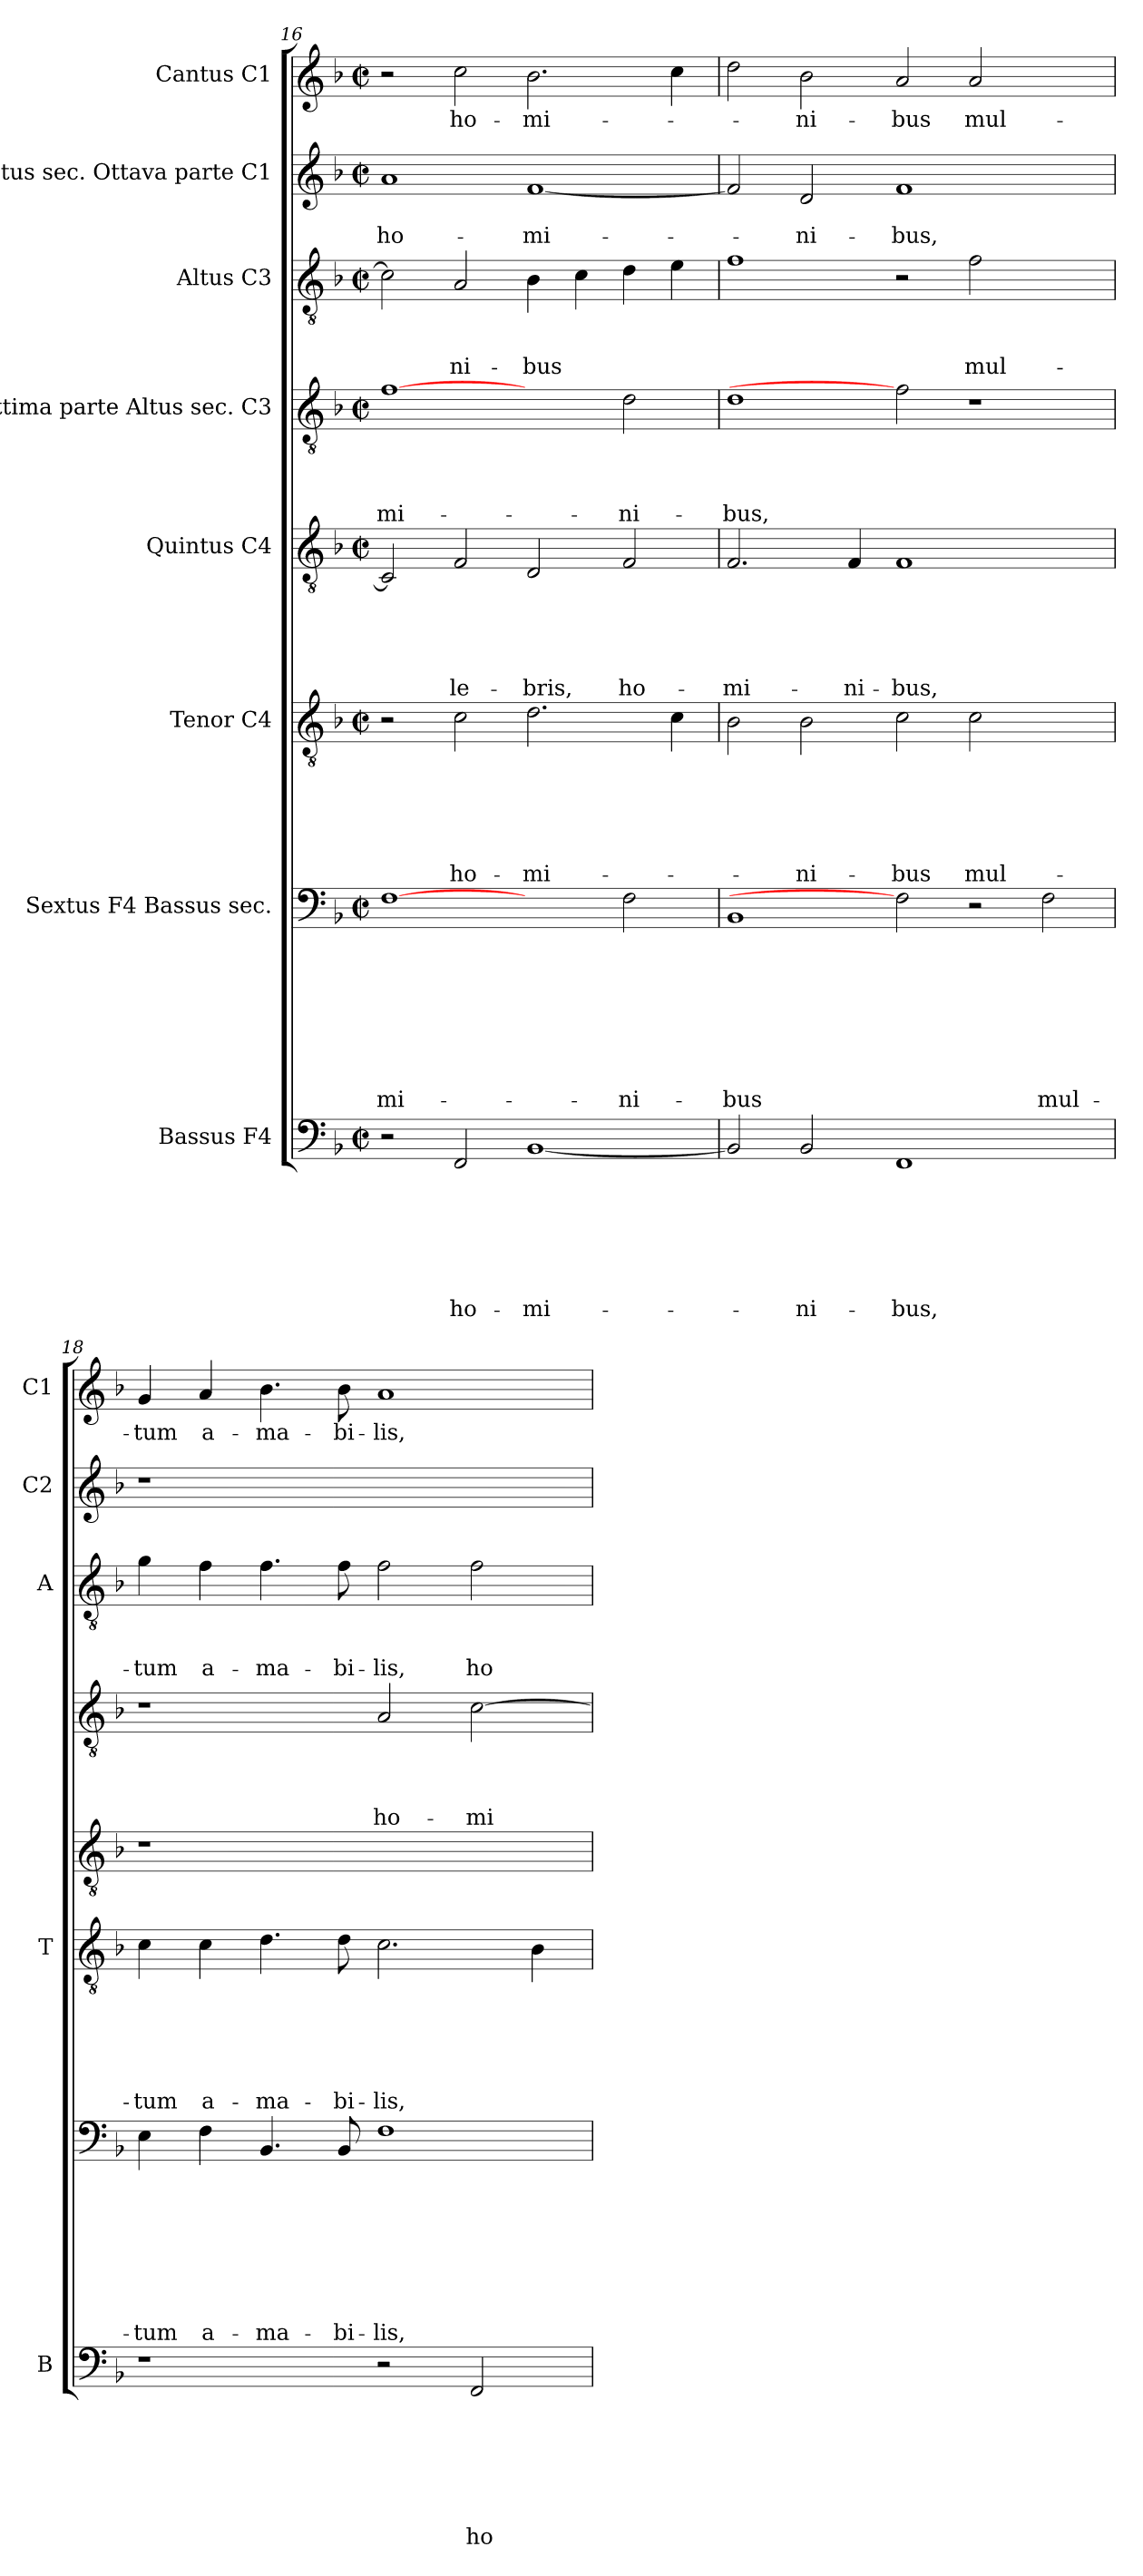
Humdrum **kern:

**kern	**text	**text	**text	**text	**text	**text	**text	**kern	**text	**text	**text	**text	**text	**text	**text	**text	**kern	**text	**text	**text	**text	**text	**text	**kern	**text	**text	**text	**text	**text	**kern	**text	**text	**text	**text	**kern	**text	**text	**text	**kern	**text	**text	**kern	**text
*part8	*part8	*part8	*part8	*part8	*part8	*part8	*part8	*part7	*part7	*part7	*part7	*part7	*part7	*part7	*part7	*part7	*part6	*part6	*part6	*part6	*part6	*part6	*part6	*part5	*part5	*part5	*part5	*part5	*part5	*part4	*part4	*part4	*part4	*part4	*part3	*part3	*part3	*part3	*part2	*part2	*part2	*part1	*part1
*staff8	*staff8	*staff8	*staff8	*staff8	*staff8	*staff8	*staff8	*staff7	*staff7	*staff7	*staff7	*staff7	*staff7	*staff7	*staff7	*staff7	*staff6	*staff6	*staff6	*staff6	*staff6	*staff6	*staff6	*staff5	*staff5	*staff5	*staff5	*staff5	*staff5	*staff4	*staff4	*staff4	*staff4	*staff4	*staff3	*staff3	*staff3	*staff3	*staff2	*staff2	*staff2	*staff1	*staff1
*I"Bassus F4	*	*	*	*	*	*	*	*I"Sextus F4 Bassus sec.	*	*	*	*	*	*	*	*	*I"Tenor C4	*	*	*	*	*	*	*I"Quintus C4	*	*	*	*	*	*I"Settima parte Altus sec. C3	*	*	*	*	*I"Altus C3	*	*	*	*I"Cantus sec. Ottava parte C1	*	*	*I"Cantus C1	*
*I'B	*	*	*	*	*	*	*	*	*	*	*	*	*	*	*	*	*I'T	*	*	*	*	*	*	*	*	*	*	*	*	*	*	*	*	*	*I'A	*	*	*	*I'C2	*	*	*I'C1	*
*clefF4	*	*	*	*	*	*	*	*clefF4	*	*	*	*	*	*	*	*	*clefGv2	*	*	*	*	*	*	*clefGv2	*	*	*	*	*	*clefGv2	*	*	*	*	*clefGv2	*	*	*	*clefG2	*	*	*clefG2	*
*k[b-]	*	*	*	*	*	*	*	*k[b-]	*	*	*	*	*	*	*	*	*k[b-]	*	*	*	*	*	*	*k[b-]	*	*	*	*	*	*k[b-]	*	*	*	*	*k[b-]	*	*	*	*k[b-]	*	*	*k[b-]	*
*F:	*	*	*	*	*	*	*	*F:	*	*	*	*	*	*	*	*	*F:	*	*	*	*	*	*	*F:	*	*	*	*	*	*F:	*	*	*	*	*F:	*	*	*	*F:	*	*	*F:	*
*M2/2	*	*	*	*	*	*	*	*M2/2	*	*	*	*	*	*	*	*	*M2/2	*	*	*	*	*	*	*M2/2	*	*	*	*	*	*M2/2	*	*	*	*	*M2/2	*	*	*	*M2/2	*	*	*M2/2	*
*met(c|)	*	*	*	*	*	*	*	*met(c|)	*	*	*	*	*	*	*	*	*met(c|)	*	*	*	*	*	*	*met(c|)	*	*	*	*	*	*met(c|)	*	*	*	*	*met(c|)	*	*	*	*met(c|)	*	*	*met(c|)	*
=16	=16	=16	=16	=16	=16	=16	=16	=16	=16	=16	=16	=16	=16	=16	=16	=16	=16	=16	=16	=16	=16	=16	=16	=16	=16	=16	=16	=16	=16	=16	=16	=16	=16	=16	=16	=16	=16	=16	=16	=16	=16	=16	=16
!	!	!	!	!	!	!	!	!	!	!	!	!	!	!	!	!LO:LY:b	!	!	!	!	!	!	!	!	!	!	!	!	!	!	!	!	!	!LO:LY:b	!	!	!	!	!	!	!LO:LY:b	!	!
2r	.	.	.	.	.	.	.	[1F	.	.	.	.	.	.	.	-mi-	2r	.	.	.	.	.	.	2C/]	.	.	.	.	.	[1f	.	.	.	-mi-	2c\]	.	.	.	1a	.	ho-	2r	.
!	!	!	!	!	!	!	!LO:LY:b	!	!	!	!	!	!	!	!	!	!	!	!	!	!	!	!LO:LY:b	!	!	!	!	!	!LO:LY:b	!	!	!	!	!	!	!	!	!LO:LY:b	!	!	!	!	!LO:LY:b
2FF/	.	.	.	.	.	.	ho-	.	.	.	.	.	.	.	.	.	2c\	.	.	.	.	.	ho-	2F/	.	.	.	.	-le-	.	.	.	.	.	2A/	.	.	-ni-	.	.	.	2cc\	ho-
!	!	!	!	!	!	!	!LO:LY:b	!	!	!	!	!	!	!	!	!	!	!	!	!	!	!	!LO:LY:b	!	!	!	!	!	!LO:LY:b	!	!	!	!	!	!	!	!	!LO:LY:b	!	!	!LO:LY:b	!	!LO:LY:b
[1BB-	.	.	.	.	.	.	-mi-	2ryy	.	.	.	.	.	.	.	.	2.d\	.	.	.	.	.	-mi-	2D/	.	.	.	.	-bris,	2ryy	.	.	.	.	4B-\	.	.	-bus	[1f	.	-mi-	2.b-\	-mi-
.	.	.	.	.	.	.	.	.	.	.	.	.	.	.	.	.	.	.	.	.	.	.	.	.	.	.	.	.	.	.	.	.	.	.	4c\	.	.	.	.	.	.	.	.
!	!	!	!	!	!	!	!	!	!	!	!	!	!	!	!	!LO:LY:b	!	!	!	!	!	!	!	!	!	!	!	!	!LO:LY:b	!	!	!	!	!LO:LY:b	!	!	!	!	!	!	!	!	!
.	.	.	.	.	.	.	.	2F\	.	.	.	.	.	.	.	-ni-	.	.	.	.	.	.	.	2F/	.	.	.	.	ho-	2d\	.	.	.	-ni-	4d\	.	.	.	.	.	.	.	.
.	.	.	.	.	.	.	.	.	.	.	.	.	.	.	.	.	4c\	.	.	.	.	.	.	.	.	.	.	.	.	.	.	.	.	.	4e\	.	.	.	.	.	.	4cc\	.
=17	=17	=17	=17	=17	=17	=17	=17	=17	=17	=17	=17	=17	=17	=17	=17	=17	=17	=17	=17	=17	=17	=17	=17	=17	=17	=17	=17	=17	=17	=17	=17	=17	=17	=17	=17	=17	=17	=17	=17	=17	=17	=17	=17
!	!	!	!	!	!	!	!	!	!	!	!	!	!	!	!	!LO:LY:b	!	!	!	!	!	!	!	!	!	!	!	!	!LO:LY:b	!	!	!	!	!LO:LY:b	!	!	!	!	!	!	!	!	!
2BB-/]	.	.	.	.	.	.	.	1BB-	.	.	.	.	.	.	.	-bus	2B-\	.	.	.	.	.	.	2.F/	.	.	.	.	-mi-	1d	.	.	.	-bus,	1f	.	.	.	2f/]	.	.	2dd\	.
!	!	!	!	!	!	!	!LO:LY:b	!	!	!	!	!	!	!	!	!	!	!	!	!	!	!	!LO:LY:b	!	!	!	!	!	!	!	!	!	!	!	!	!	!	!	!	!	!LO:LY:b	!	!LO:LY:b
2BB-/	.	.	.	.	.	.	-ni-	.	.	.	.	.	.	.	.	.	2B-\	.	.	.	.	.	-ni-	.	.	.	.	.	.	.	.	.	.	.	.	.	.	.	2d/	.	-ni-	2b-\	-ni-
!	!	!	!	!	!	!	!	!	!	!	!	!	!	!	!	!	!	!	!	!	!	!	!	!	!	!	!	!	!LO:LY:b	!	!	!	!	!	!	!	!	!	!	!	!	!	!
.	.	.	.	.	.	.	.	.	.	.	.	.	.	.	.	.	.	.	.	.	.	.	.	4F/	.	.	.	.	-ni-	.	.	.	.	.	.	.	.	.	.	.	.	.	.
!	!	!	!	!	!	!	!LO:LY:b	!	!	!	!	!	!	!	!	!	!	!	!	!	!	!	!LO:LY:b	!	!	!	!	!	!LO:LY:b	!	!	!	!	!	!	!	!	!	!	!	!LO:LY:b	!	!LO:LY:b
1FF	.	.	.	.	.	.	-bus,	2F]	.	.	.	.	.	.	.	.	2c\	.	.	.	.	.	-bus	1F	.	.	.	.	-bus,	2f]	.	.	.	.	2r	.	.	.	1f	.	-bus,	2a/	-bus
!	!	!	!	!	!	!	!	!	!	!	!	!	!	!	!	!	!	!	!	!	!	!	!LO:LY:b	!	!	!	!	!	!	!	!	!	!	!	!	!	!	!LO:LY:b	!	!	!	!	!LO:LY:b
.	.	.	.	.	.	.	.	2r	.	.	.	.	.	.	.	.	2c\	.	.	.	.	.	mul-	.	.	.	.	.	.	1r	.	.	.	.	2f\	.	.	mul-	.	.	.	2a/	mul-
!	!	!	!	!	!	!	!	!	!	!	!	!	!	!	!	!LO:LY:b	!	!	!	!	!	!	!	!	!	!	!	!	!	!	!	!	!	!	!	!	!	!	!	!	!	!	!
2ryy	.	.	.	.	.	.	.	2F\	.	.	.	.	.	.	.	mul-	2ryy	.	.	.	.	.	.	2ryy	.	.	.	.	.	.	.	.	.	.	2ryy	.	.	.	2ryy	.	.	2ryy	.
=18	=18	=18	=18	=18	=18	=18	=18	=18	=18	=18	=18	=18	=18	=18	=18	=18	=18	=18	=18	=18	=18	=18	=18	=18	=18	=18	=18	=18	=18	=18	=18	=18	=18	=18	=18	=18	=18	=18	=18	=18	=18	=18	=18
!	!	!	!	!	!	!	!	!	!	!	!	!	!	!	!	!LO:LY:b	!	!	!	!	!	!	!LO:LY:b	!	!	!	!	!	!	!	!	!	!	!	!	!	!	!LO:LY:b	!	!	!	!	!LO:LY:b
1r	.	.	.	.	.	.	.	4E\	.	.	.	.	.	.	.	-tum	4c\	.	.	.	.	.	-tum	1r	.	.	.	.	.	1r	.	.	.	.	4g\	.	.	-tum	1r	.	.	4g/	-tum
!	!	!	!	!	!	!	!	!	!	!	!	!	!	!	!	!LO:LY:b	!	!	!	!	!	!	!LO:LY:b	!	!	!	!	!	!	!	!	!	!	!	!	!	!	!LO:LY:b	!	!	!	!	!LO:LY:b
.	.	.	.	.	.	.	.	4F\	.	.	.	.	.	.	.	a-	4c\	.	.	.	.	.	a-	.	.	.	.	.	.	.	.	.	.	.	4f\	.	.	a-	.	.	.	4a/	a-
!	!	!	!	!	!	!	!	!	!	!	!	!	!	!	!	!LO:LY:b	!	!	!	!	!	!	!LO:LY:b	!	!	!	!	!	!	!	!	!	!	!	!	!	!	!LO:LY:b	!	!	!	!	!LO:LY:b
.	.	.	.	.	.	.	.	4.BB-/	.	.	.	.	.	.	.	-ma-	4.d\	.	.	.	.	.	-ma-	.	.	.	.	.	.	.	.	.	.	.	4.f\	.	.	-ma-	.	.	.	4.b-\	-ma-
!	!	!	!	!	!	!	!	!	!	!	!	!	!	!	!	!LO:LY:b	!	!	!	!	!	!	!LO:LY:b	!	!	!	!	!	!	!	!	!	!	!	!	!	!	!LO:LY:b	!	!	!	!	!LO:LY:b
.	.	.	.	.	.	.	.	8BB-/	.	.	.	.	.	.	.	-bi-	8d\	.	.	.	.	.	-bi-	.	.	.	.	.	.	.	.	.	.	.	8f\	.	.	-bi-	.	.	.	8b-\	-bi-
!	!	!	!	!	!	!	!	!	!	!	!	!	!	!	!	!LO:LY:b	!	!	!	!	!	!	!LO:LY:b	!	!	!	!	!	!	!	!	!	!	!LO:LY:b	!	!	!	!LO:LY:b	!	!	!	!	!LO:LY:b
2r	.	.	.	.	.	.	.	1F	.	.	.	.	.	.	.	-lis,	2.c\	.	.	.	.	.	-lis,	1ryy	.	.	.	.	.	2A/	.	.	.	ho-	2f\	.	.	-lis,	1ryy	.	.	1a	-lis,
!	!	!	!	!	!	!	!LO:LY:b	!	!	!	!	!	!	!	!	!	!	!	!	!	!	!	!	!	!	!	!	!	!	!	!	!	!	!LO:LY:b	!	!	!	!LO:LY:b	!	!	!	!	!
2FF/	.	.	.	.	.	.	ho-	.	.	.	.	.	.	.	.	.	.	.	.	.	.	.	.	.	.	.	.	.	.	[2c\	.	.	.	-mi-	2f\	.	.	ho-	.	.	.	.	.
.	.	.	.	.	.	.	.	.	.	.	.	.	.	.	.	.	4B-\	.	.	.	.	.	.	.	.	.	.	.	.	.	.	.	.	.	.	.	.	.	.	.	.	.	.
=	=	=	=	=	=	=	=	=	=	=	=	=	=	=	=	=	=	=	=	=	=	=	=	=	=	=	=	=	=	=	=	=	=	=	=	=	=	=	=	=	=	=	=
*-	*-	*-	*-	*-	*-	*-	*-	*-	*-	*-	*-	*-	*-	*-	*-	*-	*-	*-	*-	*-	*-	*-	*-	*-	*-	*-	*-	*-	*-	*-	*-	*-	*-	*-	*-	*-	*-	*-	*-	*-	*-	*-	*-
